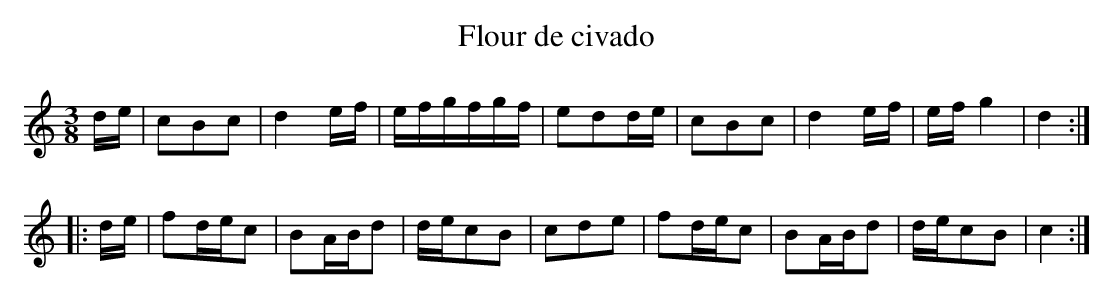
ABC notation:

X:1
T:Flour de civado
M:3/8
L:1/16
K:C
de|c2B2c2|d4ef|efgfgf|e2d2de|\
c2B2c2|d4ef|efg4|d4:|
|:de|f2dec2|B2ABd2|dec2B2|c2d2e2|\
f2dec2|B2ABd2|dec2B2|c4:|
